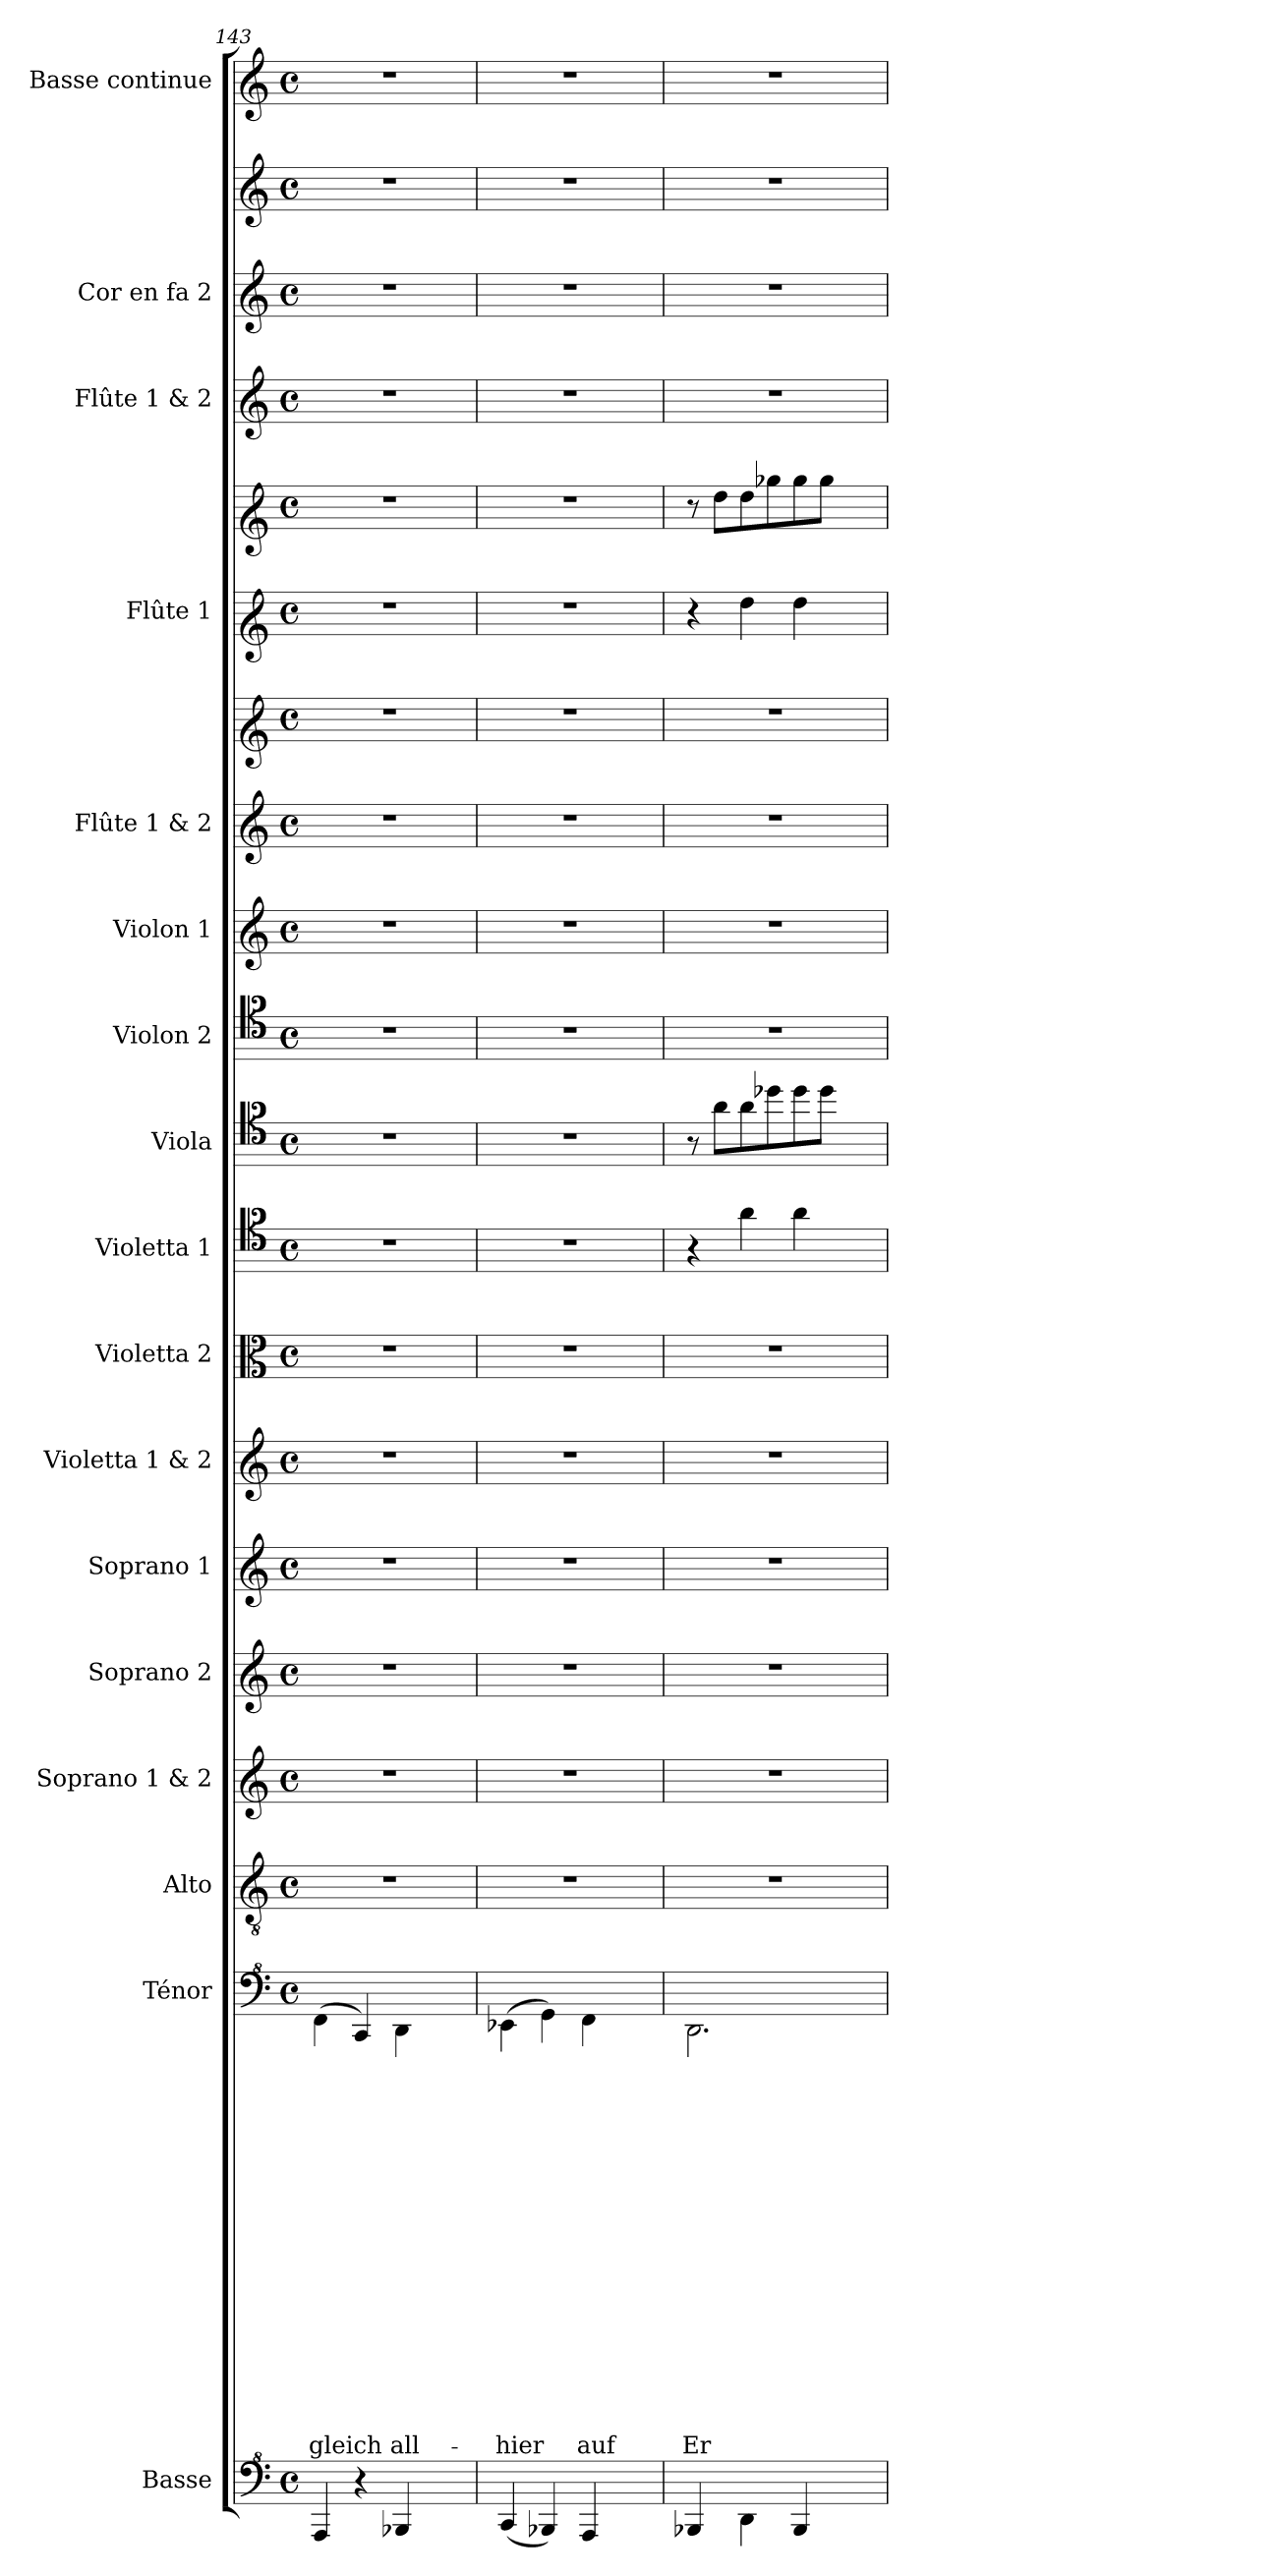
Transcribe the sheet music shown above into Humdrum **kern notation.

**kern	**kern	**text	**text	**text	**text	**text	**text	**text	**text	**text	**text	**text	**text	**text	**text	**text	**text	**text	**kern	**kern	**kern	**kern	**kern	**kern	**kern	**kern	**kern	**kern	**kern	**kern	**kern	**kern	**kern	**kern	**kern	**kern
*part17	*part16	*part16	*part16	*part16	*part16	*part16	*part16	*part16	*part16	*part16	*part16	*part16	*part16	*part16	*part16	*part16	*part16	*part16	*part15	*part14	*part13	*part12	*part11	*part10	*part9	*part8	*part7	*part6	*part5	*part5	*part4	*part4	*part3	*part2	*part2	*part1
*staff20	*staff19	*staff19	*staff19	*staff19	*staff19	*staff19	*staff19	*staff19	*staff19	*staff19	*staff19	*staff19	*staff19	*staff19	*staff19	*staff19	*staff19	*staff19	*staff18	*staff17	*staff16	*staff15	*staff14	*staff13	*staff12	*staff11	*staff10	*staff9	*staff8	*staff7	*staff6	*staff5	*staff4	*staff3	*staff2	*staff1
*I"Basse	*I"Ténor	*	*	*	*	*	*	*	*	*	*	*	*	*	*	*	*	*	*I"Alto	*I"Soprano 1 & 2	*I"Soprano 2	*I"Soprano 1	*I"Violetta 1 & 2	*I"Violetta 2	*I"Violetta 1	*I"Viola	*I"Violon 2	*I"Violon 1	*I"Flûte 1 & 2	*	*I"Flûte 1	*	*I"Flûte 1 & 2	*I"Cor en fa 2	*	*I"Basse continue
*I'Bas	*I'T	*	*	*	*	*	*	*	*	*	*	*	*	*	*	*	*	*	*I'A	*	*I'S 2	*I'S 1	*	*I'Vta 2	*I'Vta 1	*I'Vla	*I'Vln 2	*I'Vln 1	*I'Vln 1	*	*I'Fl 1	*	*	*I'Cor 2	*	*I'BC
!!LO:PB:g=z
*clefF^4	*clefF^4	*	*	*	*	*	*	*	*	*	*	*	*	*	*	*	*	*	*clefGv2	*clefG2	*clefG2	*clefG2	*clefG2	*clefC3	*clefC5	*clefC5	*clefC5	*clefG2	*clefG2	*clefG1	*clefG1	*clefG1	*clefG2	*clefG2	*clefG2	*clefG2
*ITrd7c12	*	*	*	*	*	*	*	*	*	*	*	*	*	*	*	*	*	*	*	*	*	*	*	*	*	*	*	*	*	*	*	*	*	*	*ITrd4c7	*ITrd4c7
*k[]	*k[]	*	*	*	*	*	*	*	*	*	*	*	*	*	*	*	*	*	*k[]	*k[]	*k[]	*k[]	*k[]	*k[]	*k[]	*k[]	*k[]	*k[]	*k[]	*k[]	*k[]	*k[]	*k[]	*k[]	*k[b-]	*k[b-]
*C:	*C:	*	*	*	*	*	*	*	*	*	*	*	*	*	*	*	*	*	*C:	*C:	*C:	*C:	*C:	*C:	*C:	*C:	*C:	*C:	*C:	*C:	*C:	*C:	*C:	*C:	*F:	*F:
*M4/4	*M4/4	*	*	*	*	*	*	*	*	*	*	*	*	*	*	*	*	*	*M4/4	*M4/4	*M4/4	*M4/4	*M4/4	*M4/4	*M4/4	*M4/4	*M4/4	*M4/4	*M4/4	*M4/4	*M4/4	*M4/4	*M4/4	*M4/4	*M4/4	*M4/4
*met(c)	*met(c)	*	*	*	*	*	*	*	*	*	*	*	*	*	*	*	*	*	*met(c)	*met(c)	*met(c)	*met(c)	*met(c)	*met(c)	*met(c)	*met(c)	*met(c)	*met(c)	*met(c)	*met(c)	*met(c)	*met(c)	*met(c)	*met(c)	*met(c)	*met(c)
=143	=143	=143	=143	=143	=143	=143	=143	=143	=143	=143	=143	=143	=143	=143	=143	=143	=143	=143	=143	=143	=143	=143	=143	=143	=143	=143	=143	=143	=143	=143	=143	=143	=143	=143	=143	=143
4AAA/	(>4F\	.	.	.	.	.	.	.	.	.	.	.	.	.	.	.	.	gleich	1r	1r	1r	1r	1r	1r	1r	1r	1r	1r	1r	1r	1r	1r	1r	1r	1r	1r
4r	4C/)	.	.	.	.	.	.	.	.	.	.	.	.	.	.	.	.	.	.	.	.	.	.	.	.	.	.	.	.	.	.	.	.	.	.	.
4BBB-/	4D\	.	.	.	.	.	.	.	.	.	.	.	.	.	.	.	.	all-	.	.	.	.	.	.	.	.	.	.	.	.	.	.	.	.	.	.
4ryy	4ryy	.	.	.	.	.	.	.	.	.	.	.	.	.	.	.	.	.	.	.	.	.	.	.	.	.	.	.	.	.	.	.	.	.	.	.
=144	=144	=144	=144	=144	=144	=144	=144	=144	=144	=144	=144	=144	=144	=144	=144	=144	=144	=144	=144	=144	=144	=144	=144	=144	=144	=144	=144	=144	=144	=144	=144	=144	=144	=144	=144	=144
(<4CC/	(>4E-X\	.	.	.	.	.	.	.	.	.	.	.	.	.	.	.	.	-hier	1r	1r	1r	1r	1r	1r	1r	1r	1r	1r	1r	1r	1r	1r	1r	1r	1r	1r
4BBB-/)	4G\)	.	.	.	.	.	.	.	.	.	.	.	.	.	.	.	.	.	.	.	.	.	.	.	.	.	.	.	.	.	.	.	.	.	.	.
4AAA/	4F\	.	.	.	.	.	.	.	.	.	.	.	.	.	.	.	.	auf	.	.	.	.	.	.	.	.	.	.	.	.	.	.	.	.	.	.
4ryy	4ryy	.	.	.	.	.	.	.	.	.	.	.	.	.	.	.	.	.	.	.	.	.	.	.	.	.	.	.	.	.	.	.	.	.	.	.
=145	=145	=145	=145	=145	=145	=145	=145	=145	=145	=145	=145	=145	=145	=145	=145	=145	=145	=145	=145	=145	=145	=145	=145	=145	=145	=145	=145	=145	=145	=145	=145	=145	=145	=145	=145	=145
4BBB-/	2.D\	.	.	.	.	.	.	.	.	.	.	.	.	.	.	.	.	Er-	1r	1r	1r	1r	1r	1r	4r	8r	1r	1r	1r	1r	4r	8r	1r	1r	1r	1r
.	.	.	.	.	.	.	.	.	.	.	.	.	.	.	.	.	.	.	.	.	.	.	.	.	.	8f\L	.	.	.	.	.	8ff\L	.	.	.	.
4DD\	.	.	.	.	.	.	.	.	.	.	.	.	.	.	.	.	.	.	.	.	.	.	.	.	4f\	8f\	.	.	.	.	4ff\	8ff\	.	.	.	.
.	.	.	.	.	.	.	.	.	.	.	.	.	.	.	.	.	.	.	.	.	.	.	.	.	.	8b-\	.	.	.	.	.	8bb-\	.	.	.	.
4BBB-/	.	.	.	.	.	.	.	.	.	.	.	.	.	.	.	.	.	.	.	.	.	.	.	.	4f\	8b-\	.	.	.	.	4ff\	8bb-\	.	.	.	.
.	.	.	.	.	.	.	.	.	.	.	.	.	.	.	.	.	.	.	.	.	.	.	.	.	.	8b-\J	.	.	.	.	.	8bb-\J	.	.	.	.
4ryy	4ryy	.	.	.	.	.	.	.	.	.	.	.	.	.	.	.	.	.	.	.	.	.	.	.	4ryy	4ryy	.	.	.	.	4ryy	4ryy	.	.	.	.
=	=	=	=	=	=	=	=	=	=	=	=	=	=	=	=	=	=	=	=	=	=	=	=	=	=	=	=	=	=	=	=	=	=	=	=	=
*-	*-	*-	*-	*-	*-	*-	*-	*-	*-	*-	*-	*-	*-	*-	*-	*-	*-	*-	*-	*-	*-	*-	*-	*-	*-	*-	*-	*-	*-	*-	*-	*-	*-	*-	*-	*-
